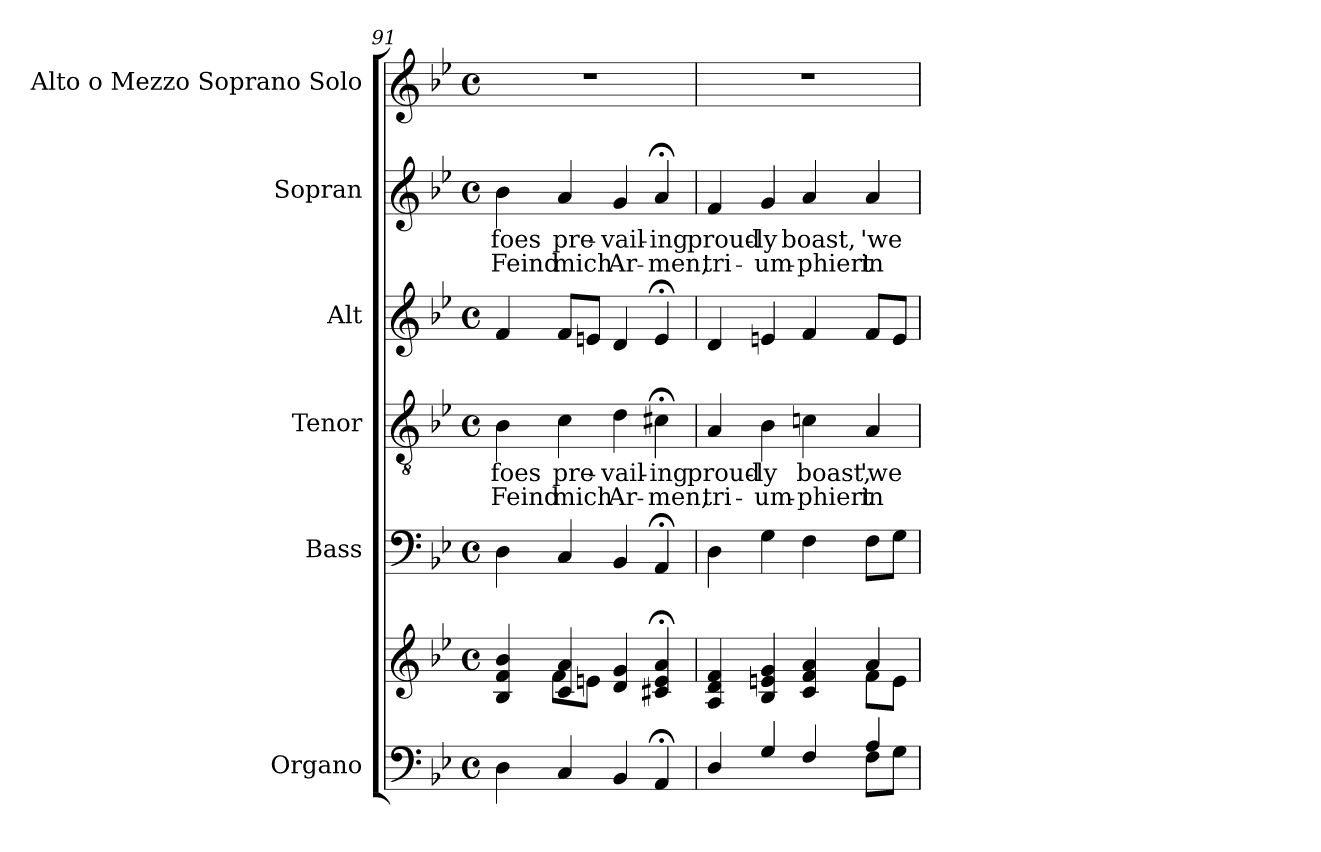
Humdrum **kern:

**kern	**kern	**kern	**kern	**text	**text	**kern	**kern	**text	**text	**kern
*part6	*part6	*part5	*part4	*part4	*part4	*part3	*part2	*part2	*part2	*part1
*staff7	*staff6	*staff5	*staff4	*staff4	*staff4	*staff3	*staff2	*staff2	*staff2	*staff1
*I"Organo	*	*I"Bass	*I"Tenor	*	*	*I"Alt	*I"Sopran	*	*	*I"Alto o Mezzo Soprano Solo
*	*	*I'B	*I'T	*	*	*I'A	*I'S	*	*	*I'S o l o
*clefF4	*clefG2	*clefF4	*clefGv2	*	*	*clefG2	*clefG2	*	*	*clefG2
*k[b-e-]	*k[b-e-]	*k[b-e-]	*k[b-e-]	*	*	*k[b-e-]	*k[b-e-]	*	*	*k[b-e-]
*M4/4	*M4/4	*M4/4	*M4/4	*	*	*M4/4	*M4/4	*	*	*M4/4
*met(c)	*met(c)	*met(c)	*met(c)	*	*	*met(c)	*met(c)	*	*	*met(c)
=91	=91	=91	=91	=91	=91	=91	=91	=91	=91	=91
*	*^	*	*	*	*	*	*	*	*	*
4D\	4B-/ 4f/ 4b-/	4ryy	4D\	4B-\	foes	Feind	4f/	4b-\	foes	Feind	1r
4C/	4c/ 4a/	8f\L	4C/	4c\	pre-	mich	8f/L	4a/	pre-	mich	.
.	.	8en\J	.	.	.	.	8en/J	.	.	.	.
4BB-/	4d/ 4g/	2ryy	4BB-/	4d\	-vail-	Ar-	4d/	4g/	-vail-	Ar-	.
4AA;</	4c#X/;< 4e/;< 4a/;<	.	4AA;</	4c#X;<\	-ing	-men,	4e;</	4a;</	-ing	-men,	.
=92	=92	=92	=92	=92	=92	=92	=92	=92	=92	=92	=92
*^	*	*	*	*	*	*	*	*	*	*	*
4D/	2.ryy	4A/ 4d/ 4f/	2.ryy	4D\	4A/	proud-	tri-	4d/	4f/	proud-	tri-	1r
4G/	.	4B-/ 4en/ 4g/	.	4G\	4B-\	-ly	-um-	4en/	4g/	-ly	-um-	.
4F/	.	4c/ 4f/ 4a/	.	4F\	4cn\	boast,	-phiert	4f/	4a/	boast,	-phiert	.
4A/	8F\L	4a/	8f\L	8F\L	4A/	'we	in	8f/L	4a/	'we	in	.
.	8G\J	.	8e\J	8G\J	.	.	.	8e/J	.	.	.	.
*v	*v	*	*	*	*	*	*	*	*	*	*	*
*	*v	*v	*	*	*	*	*	*	*	*	*
=	=	=	=	=	=	=	=	=	=	=
*-	*-	*-	*-	*-	*-	*-	*-	*-	*-	*-
